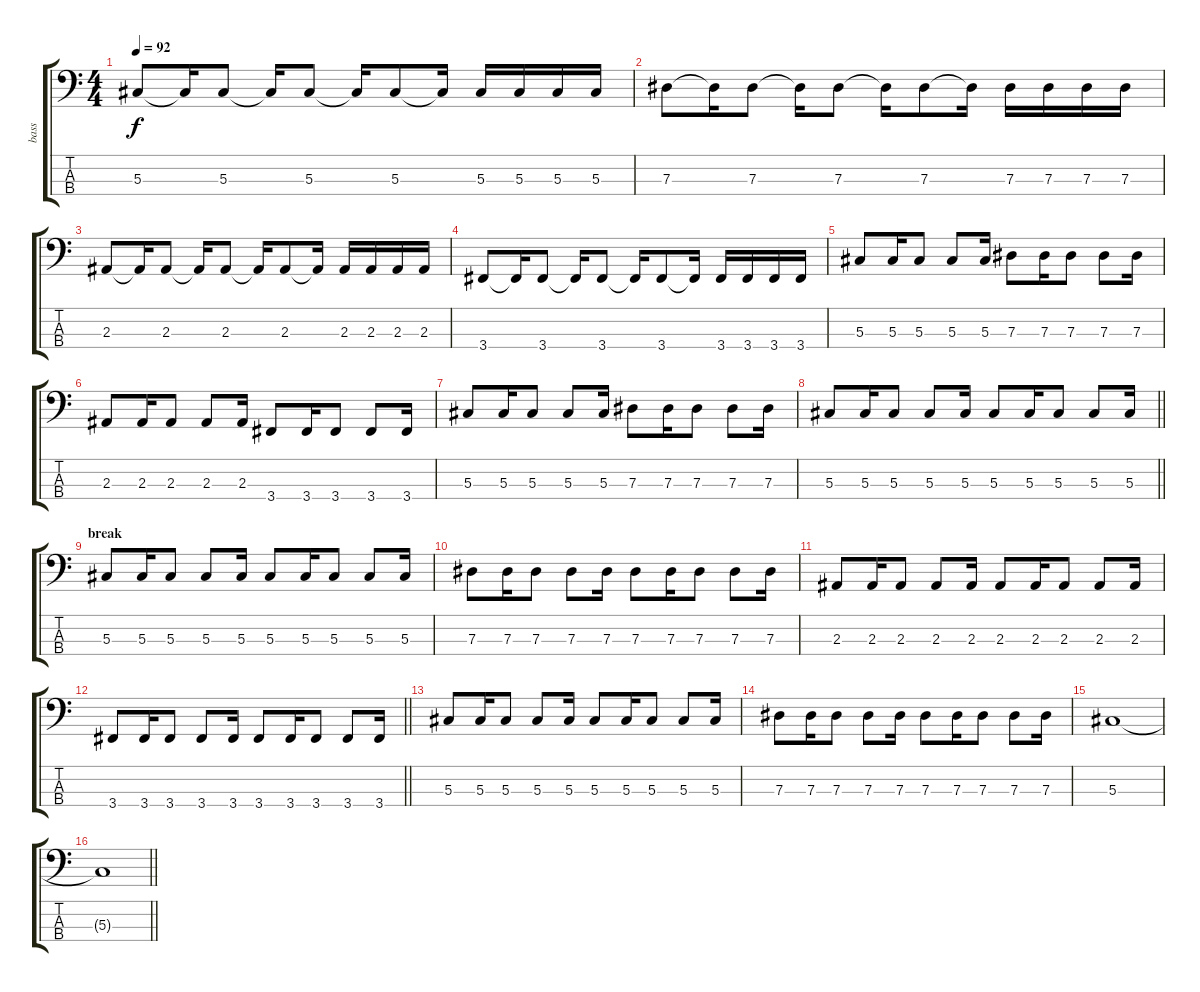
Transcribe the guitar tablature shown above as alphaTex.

\track ("bass " "bass ") {instrument electricbassfinger}
\staff {score tabs}
\tuning (Gb2 Db2 Ab1 Eb1) {hide}
\ts (4 4)
\tempo 92
\clef f4
\ks c
5.3.8{dy f} 5.3{t}.16 5.3.8 5.3{t}.16 5.3.8 5.3{t}.16 5.3.8 5.3{t}.16 5.3.16 5.3.16 5.3.16 5.3.16 |
7.3.8 7.3{t}.16 7.3.8 7.3{t}.16 7.3.8 7.3{t}.16 7.3.8 7.3{t}.16 7.3.16 7.3.16 7.3.16 7.3.16 |
2.3.8 2.3{t}.16 2.3.8 2.3{t}.16 2.3.8 2.3{t}.16 2.3.8 2.3{t}.16 2.3.16 2.3.16 2.3.16 2.3.16 |
3.4.8 3.4{t}.16 3.4.8 3.4{t}.16 3.4.8 3.4{t}.16 3.4.8 3.4{t}.16 3.4.16 3.4.16 3.4.16 3.4.16 |
5.3.8 5.3.16 5.3.8 5.3.8 5.3.16 7.3.8 7.3.16 7.3.8 7.3.8 7.3.16 |
2.3.8 2.3.16 2.3.8 2.3.8 2.3.16 3.4.8 3.4.16 3.4.8 3.4.8 3.4.16 |
5.3.8 5.3.16 5.3.8 5.3.8 5.3.16 7.3.8 7.3.16 7.3.8 7.3.8 7.3.16 |
\barLineRight lightlight
5.3.8 5.3.16 5.3.8 5.3.8 5.3.16 5.3.8 5.3.16 5.3.8 5.3.8 5.3.16 |
\section ("" "break")
5.3.8 5.3.16 5.3.8 5.3.8 5.3.16 5.3.8 5.3.16 5.3.8 5.3.8 5.3.16 |
7.3.8 7.3.16 7.3.8 7.3.8 7.3.16 7.3.8 7.3.16 7.3.8 7.3.8 7.3.16 |
2.3.8 2.3.16 2.3.8 2.3.8 2.3.16 2.3.8 2.3.16 2.3.8 2.3.8 2.3.16 |
\barLineRight lightlight
3.4.8 3.4.16 3.4.8 3.4.8 3.4.16 3.4.8 3.4.16 3.4.8 3.4.8 3.4.16 |
5.3.8 5.3.16 5.3.8 5.3.8 5.3.16 5.3.8 5.3.16 5.3.8 5.3.8 5.3.16 |
7.3.8 7.3.16 7.3.8 7.3.8 7.3.16 7.3.8 7.3.16 7.3.8 7.3.8 7.3.16 |
5.3.1 |
\barLineRight lightlight
5.3{t}.1
